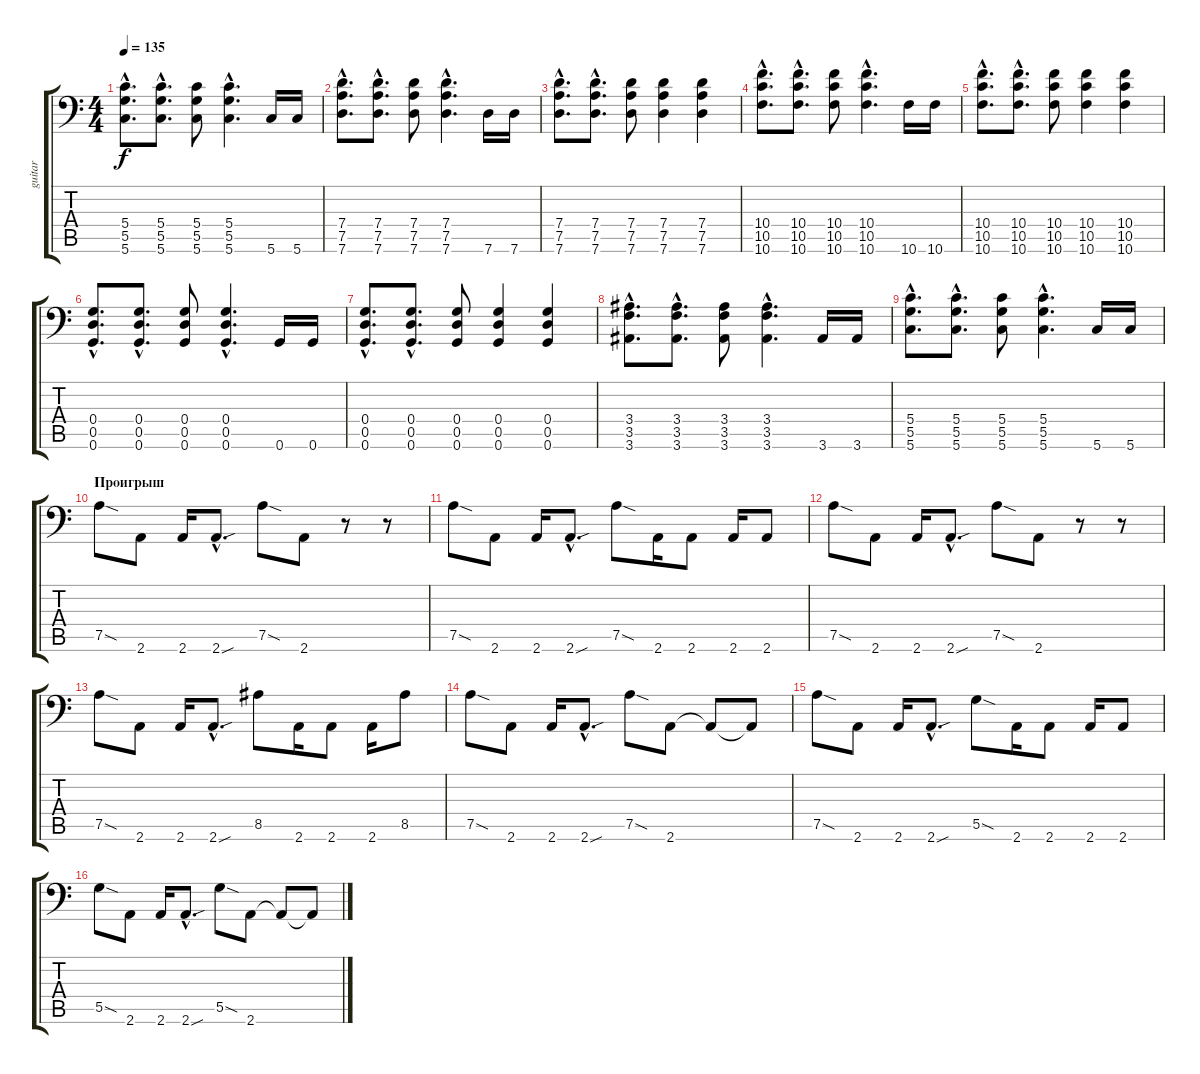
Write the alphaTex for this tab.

\track ("guitar" "guitar") {instrument distortionguitar}
\staff {score tabs}
\tuning (A3 E3 C3 G2 D2 G1) {hide}
\ts (4 4)
\tempo 135
\clef f4
\ks c
(5.4{hac} 5.5{hac} 5.6{hac}).8{d dy f} (5.4{hac} 5.5{hac} 5.6{hac}).8{d} (5.4 5.5 5.6).8 (5.4{hac} 5.5{hac} 5.6{hac}).4{d} 5.6.16 5.6.16 |
(7.4{hac} 7.5{hac} 7.6{hac}).8{d} (7.4{hac} 7.5{hac} 7.6{hac}).8{d} (7.4 7.5 7.6).8 (7.4{hac} 7.5{hac} 7.6{hac}).4{d} 7.6.16 7.6.16 |
(7.4{hac} 7.5{hac} 7.6{hac}).8{d} (7.4{hac} 7.5{hac} 7.6{hac}).8{d} (7.4 7.5 7.6).8 (7.4 7.5 7.6).4 (7.4 7.5 7.6).4 |
(10.4{hac} 10.5{hac} 10.6{hac}).8{d} (10.4{hac} 10.5{hac} 10.6{hac}).8{d} (10.4 10.5 10.6).8 (10.4{hac} 10.5{hac} 10.6{hac}).4{d} 10.6.16 10.6.16 |
(10.4{hac} 10.5{hac} 10.6{hac}).8{d} (10.4{hac} 10.5{hac} 10.6{hac}).8{d} (10.4 10.5 10.6).8 (10.4 10.5 10.6).4 (10.4 10.5 10.6).4 |
(0.4{hac} 0.5{hac} 0.6{hac}).8{d} (0.4{hac} 0.5{hac} 0.6{hac}).8{d} (0.4 0.5 0.6).8 (0.4{hac} 0.5{hac} 0.6{hac}).4{d} 0.6.16 0.6.16 |
(0.4{hac} 0.5{hac} 0.6{hac}).8{d} (0.4{hac} 0.5{hac} 0.6{hac}).8{d} (0.4 0.5 0.6).8 (0.4 0.5 0.6).4 (0.4 0.5 0.6).4 |
(3.4{hac} 3.5{hac} 3.6{hac}).8{d} (3.4{hac} 3.5{hac} 3.6{hac}).8{d} (3.4 3.5 3.6).8 (3.4{hac} 3.5{hac} 3.6{hac}).4{d} 3.6.16 3.6.16 |
(5.4{hac} 5.5{hac} 5.6{hac}).8{d} (5.4{hac} 5.5{hac} 5.6{hac}).8{d} (5.4 5.5 5.6).8 (5.4{hac} 5.5{hac} 5.6{hac}).4{d} 5.6.16 5.6.16 |
\section ("" "Проигрыш")
7.5{sod}.8 2.6.8 2.6.16 2.6{sou hac}.8{d} 7.5{sod}.8 2.6.8 r.8 r.8 |
7.5{sod}.8 2.6.8 2.6.16 2.6{sou hac}.8{d} 7.5{sod}.8 2.6.16 2.6.8 2.6.16 2.6.8 |
7.5{sod}.8 2.6.8 2.6.16 2.6{sou hac}.8{d} 7.5{sod}.8 2.6.8 r.8 r.8 |
7.5{sod}.8 2.6.8 2.6.16 2.6{sou hac}.8{d} 8.5.8 2.6.16 2.6.8 2.6.16 8.5.8 |
7.5{sod}.8 2.6.8 2.6.16 2.6{sou hac}.8{d} 7.5{sod}.8 2.6.8 2.6{t}.8 2.6{t}.8 |
7.5{sod}.8 2.6.8 2.6.16 2.6{sou hac}.8{d} 5.5{sod}.8 2.6.16 2.6.8 2.6.16 2.6.8 |
5.5{sod}.8 2.6.8 2.6.16 2.6{sou hac}.8{d} 5.5{sod}.8 2.6.8 2.6{t}.8 2.6{t}.8
